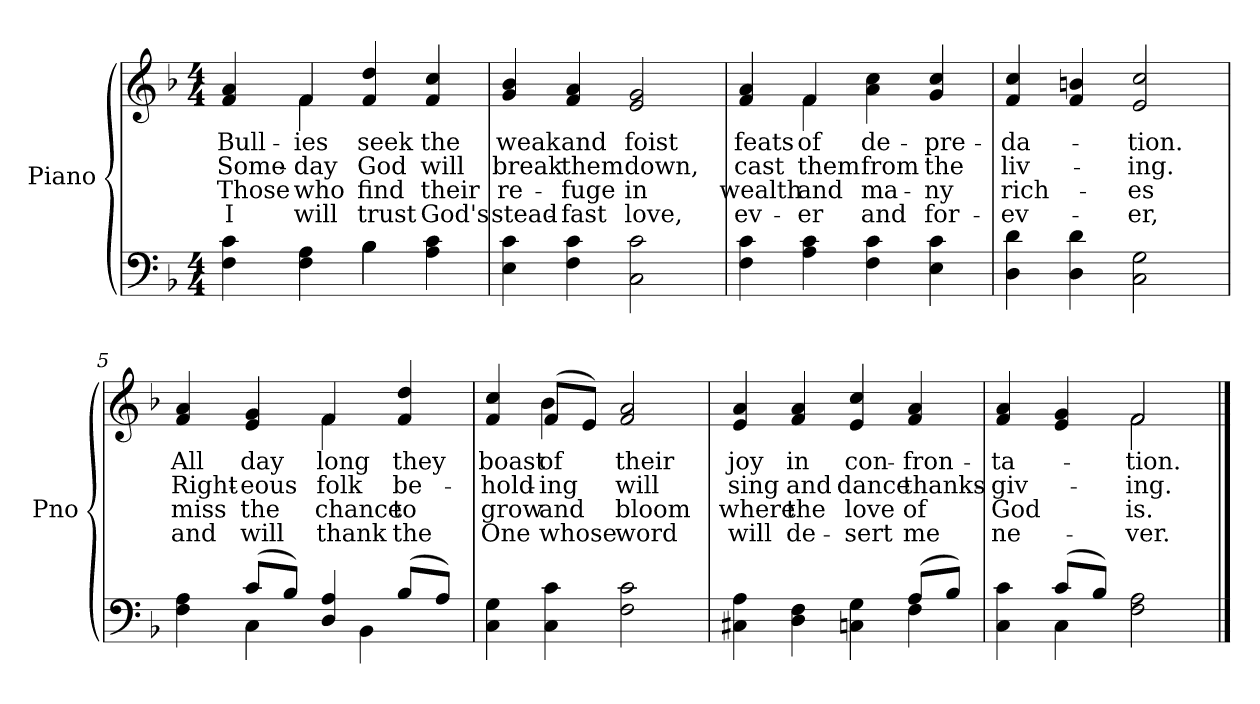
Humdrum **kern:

**kern	**kern	**text	**text	**text	**text
*part2	*part1	*part1	*part1	*part1	*part1
*staff2	*staff1	*staff1	*staff1	*staff1	*staff1
*I"Piano	*I"Piano	*	*	*	*
*I'Pno	*I'Pno	*	*	*	*
*clefF4	*clefG2	*	*	*	*
*k[b-]	*k[b-]	*	*	*	*
*M4/4	*M4/4	*	*	*	*
=1	=1	=1	=1	=1	=1
*^	*	*	*	*	*
!	!	!LO:TX:b:i:t=Verse	!	!	!	!
!	!	!	!LO:LY:b	!LO:LY:b	!LO:LY:b	!LO:LY:b
*	*	*^	*	*	*	*
4F\ 4c\	2ryy	4f/ 4a/	4ryy	Bull-	Some-	Those	I
!	!	!	!	!LO:LY:b	!LO:LY:b	!LO:LY:b	!LO:LY:b
4F\ 4A\	.	4f/	4f\	-ies	-day	who	will
!	!	!	!	!LO:LY:b	!LO:LY:b	!LO:LY:b	!LO:LY:b
4B-\	4B-\	4f/ 4dd/	2ryy	seek	God	find	trust
!	!	!	!	!LO:LY:b	!LO:LY:b	!LO:LY:b	!LO:LY:b
4A\ 4c\	4ryy	4f/ 4cc/	.	the	will	their	God's
*	*	*v	*v	*	*	*	*
=2	=2	=2	=2	=2	=2	=2
!	!	!	!LO:LY:b	!LO:LY:b	!LO:LY:b	!LO:LY:b
*v	*v	*	*	*	*	*
4E\ 4c\	4g/ 4b-/	weak	break	re-	stead-
!	!	!LO:LY:b	!LO:LY:b	!LO:LY:b	!LO:LY:b
4F\ 4c\	4f/ 4a/	and	them	-fuge	-fast
!	!	!LO:LY:b	!LO:LY:b	!LO:LY:b	!LO:LY:b
2C\ 2c\	2e/ 2g/	foist	down,	in	love,
=3	=3	=3	=3	=3	=3
!	!	!LO:LY:b	!LO:LY:b	!LO:LY:b	!LO:LY:b
*	*^	*	*	*	*
4F\ 4c\	4f/ 4a/	4ryy	feats	cast	wealth	ev-
!	!	!	!LO:LY:b	!LO:LY:b	!LO:LY:b	!LO:LY:b
4A\ 4c\	4f/	4f\	of	them	and	-er
!	!	!	!LO:LY:b	!LO:LY:b	!LO:LY:b	!LO:LY:b
4F\ 4c\	4a\ 4cc\	2ryy	de-	from	ma-	and
!	!	!	!LO:LY:b	!LO:LY:b	!LO:LY:b	!LO:LY:b
4E\ 4c\	4g/ 4cc/	.	-pre-	the	-ny	for-
*	*v	*v	*	*	*	*
=4	=4	=4	=4	=4	=4
!	!	!LO:LY:b	!LO:LY:b	!LO:LY:b	!LO:LY:b
4D\ 4d\	4f/ 4cc/	-da-	liv-	rich-	-ev-
4D\ 4d\	4f/ 4bn/	.	.	.	.
!	!	!LO:LY:b	!LO:LY:b	!LO:LY:b	!LO:LY:b
2C\ 2G\	2e/ 2cc/	-tion.	-ing.	-es	-er,
!!LO:LB:g=z
=5	=5	=5	=5	=5	=5
*^	*	*	*	*	*
!	!	!	!LO:LY:b	!LO:LY:b	!LO:LY:b	!LO:LY:b
*	*	*^	*	*	*	*
4F\ 4A\	4ryy	4f/ 4a/	2ryy	All	Right-	miss	and
!	!	!	!	!LO:LY:b	!LO:LY:b	!LO:LY:b	!LO:LY:b
(8c/L	4C\	4e/ 4g/	.	day	-eous	the	will
8B-/J)	.	.	.	.	.	.	.
!	!	!	!	!LO:LY:b	!LO:LY:b	!LO:LY:b	!LO:LY:b
4D/ 4A/	8ryy	4f/	4f\	long	folk	chance	thank
.	4BB-\	.	.	.	.	.	.
!	!	!	!	!LO:LY:b	!LO:LY:b	!LO:LY:b	!LO:LY:b
(8B-/L	.	4f/ 4dd/	4ryy	they	be-	to	the
8A/J)	8ryy	.	.	.	.	.	.
=6	=6	=6	=6	=6	=6	=6	=6
!	!	!	!	!LO:LY:b	!LO:LY:b	!LO:LY:b	!LO:LY:b
*v	*v	*	*	*	*	*	*
4C\ 4G\	4f/ 4cc/	4ryy	boast	-hold-	grow	One
!	!	!	!LO:LY:b	!LO:LY:b	!LO:LY:b	!LO:LY:b
4C\ 4c\	(8f/L	4b-\	of	-ing	and	whose
.	8e/J)	.	.	.	.	.
!	!	!	!LO:LY:b	!LO:LY:b	!LO:LY:b	!LO:LY:b
2F\ 2c\	2f/ 2a/	2ryy	their	will	bloom	word
=7	=7	=7	=7	=7	=7	=7
*^	*	*	*	*	*	*
!	!	!	!	!LO:LY:b	!LO:LY:b	!LO:LY:b	!LO:LY:b
*	*	*v	*v	*	*	*	*
4C#X\ 4A\	2.ryy	4e/ 4a/	joy	sing	where	will
!	!	!	!LO:LY:b	!LO:LY:b	!LO:LY:b	!LO:LY:b
4D\ 4F\	.	4f/ 4a/	in	and	the	de-
!	!	!	!LO:LY:b	!LO:LY:b	!LO:LY:b	!LO:LY:b
4Cn\ 4G\	.	4e/ 4cc/	con-	dance	love	-sert
!	!	!	!LO:LY:b	!LO:LY:b	!LO:LY:b	!LO:LY:b
(8A/L	4F\	4f/ 4a/	-fron-	thanks-	of	me
8B-/J)	.	.	.	.	.	.
=8	=8	=8	=8	=8	=8	=8
!	!	!	!LO:LY:b	!LO:LY:b	!LO:LY:b	!LO:LY:b
*	*	*^	*	*	*	*
4C\ 4c\	4ryy	4f/ 4a/	2ryy	-ta-	-giv-	God	ne-
(8c/L	4C\	4e/ 4g/	.	.	.	.	.
8B-/J)	.	.	.	.	.	.	.
!	!	!	!	!LO:LY:b	!LO:LY:b	!LO:LY:b	!LO:LY:b
2F\ 2A\	2ryy	2f/	2f\	-tion.	-ing.	is.	-ver.
*v	*v	*	*	*	*	*	*
*	*v	*v	*	*	*	*
==	==	==	==	==	==
*-	*-	*-	*-	*-	*-
